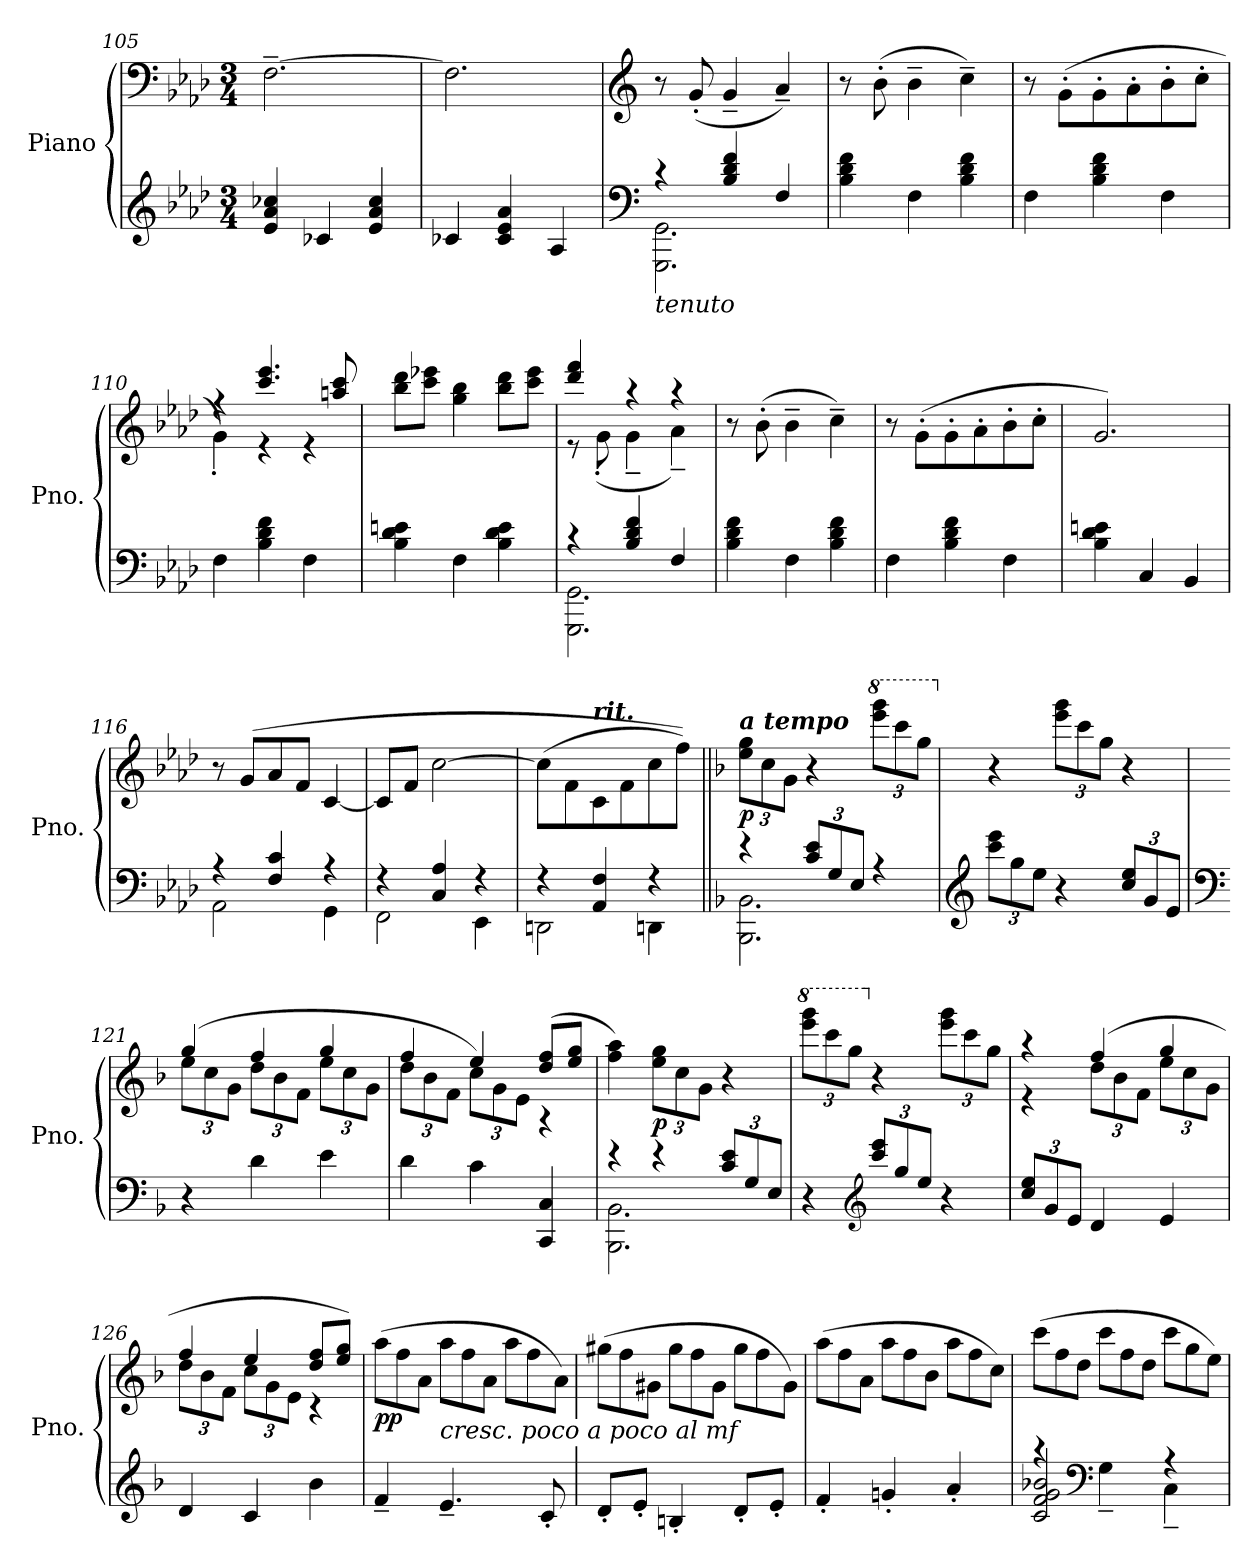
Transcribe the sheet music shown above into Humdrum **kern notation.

**kern	**kern	**dynam
*part1	*part1	*part1
*staff2	*staff1	*staff1/2
*I"Piano	*	*
*I'Pno.	*	*
*clefG2	*clefF4	*
*k[b-e-a-d-]	*k[b-e-a-d-]	*
*M3/4	*M3/4	*
=105	=105	=105
4e-/ 4a-/ 4cc-X/	[2.F~\	.
4c-X/	.	.
4e-/ 4a-/ 4cc-/	.	.
=106	=106	=106
4c-X/	2.F\]	.
4c-/ 4e-/ 4a-/	.	.
4A-/	.	.
=107	=107	=107
*clefF4	*clefG2	*
*^	*	*
!LO:TX:b:i:t=tenuto	!	!	!
4r	2.GGG\ 2.GG\	8r	.
!	!	!	!LO:DY:b
.	.	(<8g'/	other-dynamics
4B-/ 4d-/ 4f/	.	4g~/	.
4F/	.	4a-~/)	.
*v	*v	*	*
=108	=108	=108
4B-\ 4d-\ 4f\	8r	.
.	(>8b-'\	.
4F\	4b-~\	.
4B-\ 4d-\ 4f\	4cc~\)	.
=109	=109	=109
4F\	8r	.
.	(>8g'\L	.
4B-\ 4d-\ 4f\	8g'\	.
.	8a-'\	.
4F\	8b-'\	.
.	8cc'\J	.
!!LO:LB:g=z
=110	=110	=110
*	*^	*
4F\	4rff	4g'\)	.
4B-\ 4d-\ 4f\	4.ccc/ 4.eee-/	4r	.
4F\	.	4r	.
.	8aan/ 8ccc/	.	.
*	*v	*v	*
=111	=111	=111
4B-\ 4d-\ 4en\	8bb-\ 8ddd-\L	.
.	8ccc\ 8eee-X\J	.
4F\	4gg\ 4bb-\	.
4B-\ 4d-\ 4e\	8bb-\ 8ddd-\L	.
.	8ccc\ 8eee-\J	.
=112	=112	=112
*^	*^	*
4r	2.GGG\ 2.GG\	4ddd-/ 4fff/	8r	.
.	.	.	(<8g'\	.
4B-/ 4d-/ 4f/	.	4raa	4g~\	.
4F/	.	4raa	4a-~\)	.
*v	*v	*	*	*
*	*v	*v	*
=113	=113	=113
4B-\ 4d-\ 4f\	8r	.
.	(>8b-'\	.
4F\	4b-~\	.
4B-\ 4d-\ 4f\	4cc~\)	.
=114	=114	=114
4F\	8r	.
.	(>8g'\L	.
4B-\ 4d-\ 4f\	8g'\	.
.	8a-'\	.
4F\	8b-'\	.
.	8cc'\J	.
=115	=115	=115
4B-\ 4d-\ 4en\	2.g/)	.
4C/	.	.
4BB-/	.	.
!!LO:LB:g=z
=116	=116	=116
*^	*	*
4r	2AA-\	8r	.
.	.	(>8g/L	.
4F/ 4c/	.	8a-/	.
.	.	8f/J	.
4r	4GG\	[4c/	.
=117	=117	=117	=117
4r	2FF\	8c/L]	.
.	.	8f/J	.
4C/ 4A-/	.	[2cc\	.
4r	4EE-\	.	.
=118	=118	=118	=118
4r	2DDn\	(>8cc\L]	.
.	.	8f\	.
!	!	!LO:TX:a:Bi:t=rit.	!
4AA-/ 4F/	.	8c\	.
.	.	8f\	.
4r	4DDni\	8cc\	.
.	.	8ff\J))	.
=119||	=119||	=119||	=119||
*k[b-]	*	*k[b-]	*
*	*	*Xbrackettup	*
!	!	!LO:TX:a:Bi:t=a tempo	!
!	!	!	!LO:DY:b
4r	2.BBB-\ 2.BB-\	(>12ee\ 12gg\L	p
.	.	12cc\	.
.	.	12g\J	.
*Xbrackettup	*	*	*
12c/ 12e/L	.	4r	.
12G/	.	.	.
12E/J)	.	.	.
*	*	*8va	*
4r	.	(>12eeee\ 12gggg\L	.
.	.	12cccc\	.
.	.	12ggg\J	.
*v	*v	*	*
=120	=120	=120
*clefG2	*	*
*	*X8va	*
12ccc\ 12eee\L	4r	.
12gg\	.	.
12ee\J)	.	.
4r	(>12eee\ 12ggg\L	.
.	12ccc\	.
.	12gg\J	.
12cc/ 12ee/L	4r	.
12g/	.	.
12e/J)	.	.
!!LO:LB:g=z
=121	=121	=121
*clefF4	*	*
*	*^	*
4r	(>4gg/	12ee\L	.
.	.	12cc\	.
.	.	12g\J	.
4d\	4ff/	12dd\L	.
.	.	12b-\	.
.	.	12f\J	.
4e\	4gg/	12ee\L	.
.	.	12cc\	.
.	.	12g\J	.
=122	=122	=122	=122
*	*	*^	*
4d\	4ff/	12dd\L	2ryy	.
.	.	12b-\	.	.
.	.	12f\J	.	.
4c\	4ee/	12cc\L)	.	.
.	.	12g\	.	.
.	.	12e\J	.	.
4CC/ 4C/	(>8dd/ 8ff/L	4ryy	4rA	.
.	8ee/ 8gg/J	.	.	.
*	*v	*v	*v	*
=123	=123	=123
*^	*	*
4r	2.BBB-\ 2.BB-\	4ff\ 4aa\)	.
!	!	!	!LO:DY:b
4r	.	(>12ee\ 12gg\L	p
.	.	12cc\	.
.	.	12g\J	.
12c/ 12e/L	.	4r	.
12G/	.	.	.
12E/J)	.	.	.
*v	*v	*	*
=124	=124	=124
*	*8va	*
4r	(>12eeee\ 12gggg\L	.
.	12cccc\	.
.	12ggg\J	.
*clefG2	*	*
*	*X8va	*
12ccc/ 12eee/L	4r	.
12gg/	.	.
12ee/J)	.	.
4r	(>12eee\ 12ggg\L	.
.	12ccc\	.
.	12gg\J	.
!!LO:PB:g=z
=125	=125	=125
*	*^	*
12cc/ 12ee/L	4r	4r	.
12g/	.	.	.
12e/J)	.	.	.
4d/	(>4ff/	12dd\L	.
.	.	12b-\	.
.	.	12f\J	.
4e/	4gg/	12ee\L	.
.	.	12cc\	.
.	.	12g\J	.
=126	=126	=126	=126
4d/	4ff/	12dd\L	.
.	.	12b-\	.
.	.	12f\J	.
4c/	4ee/	12cc\L	.
.	.	12g\	.
.	.	12e\J	.
4b-\	8dd/ 8ff/L	4r	.
.	8ee/ 8gg/J)	.	.
*	*v	*v	*
=127	=127	=127
*	*Xtuplet	*
!	!	!LO:DY:b
!	!	!LO:DY:n=1:b
4f~/	(>12aa\L	p p
.	12ff\	.
.	12a\J	.
!	!LO:TX:b:i:t=cresc. poco a poco   al mf	!
4.e~/	12aa\L	.
.	12ff\	.
.	12a\J	.
.	12aa\L	.
.	12ff\	.
8c'/	.	.
.	12a\J)	.
=128	=128	=128
8d'/L	(>12gg#X\L	.
.	12ff\	.
8e'/J	.	.
.	12g#X\J	.
4Bn'/	12gg#\L	.
.	12ff\	.
.	12g#\J	.
8d'/L	12gg#\L	.
.	12ff\	.
8e'/J	.	.
.	12g#\J)	.
!!LO:LB:g=z
=129	=129	=129
4f'/	(>12aa\L	.
.	12ff\	.
.	12a\J	.
4gn'/	12aa\L	.
.	12ff\	.
.	12b-\J	.
4a'/	12aa\L	.
.	12ff\	.
.	12cc\J)	.
=130	=130	=130
*^	*	*
2c/ 2f/ 2g/ 2b-X/	4raa	(>12ccc\L	.
.	.	12ff\	.
.	.	12dd\J	.
*clefF4	*	*	*
.	4G~\	12ccc\L	.
.	.	12ff\	.
.	.	12dd\J	.
4rA	4C~\	12ccc\L	.
.	.	12gg\	.
.	.	12ee\J)	.
*v	*v	*	*
=	=	=
*-	*-	*-
